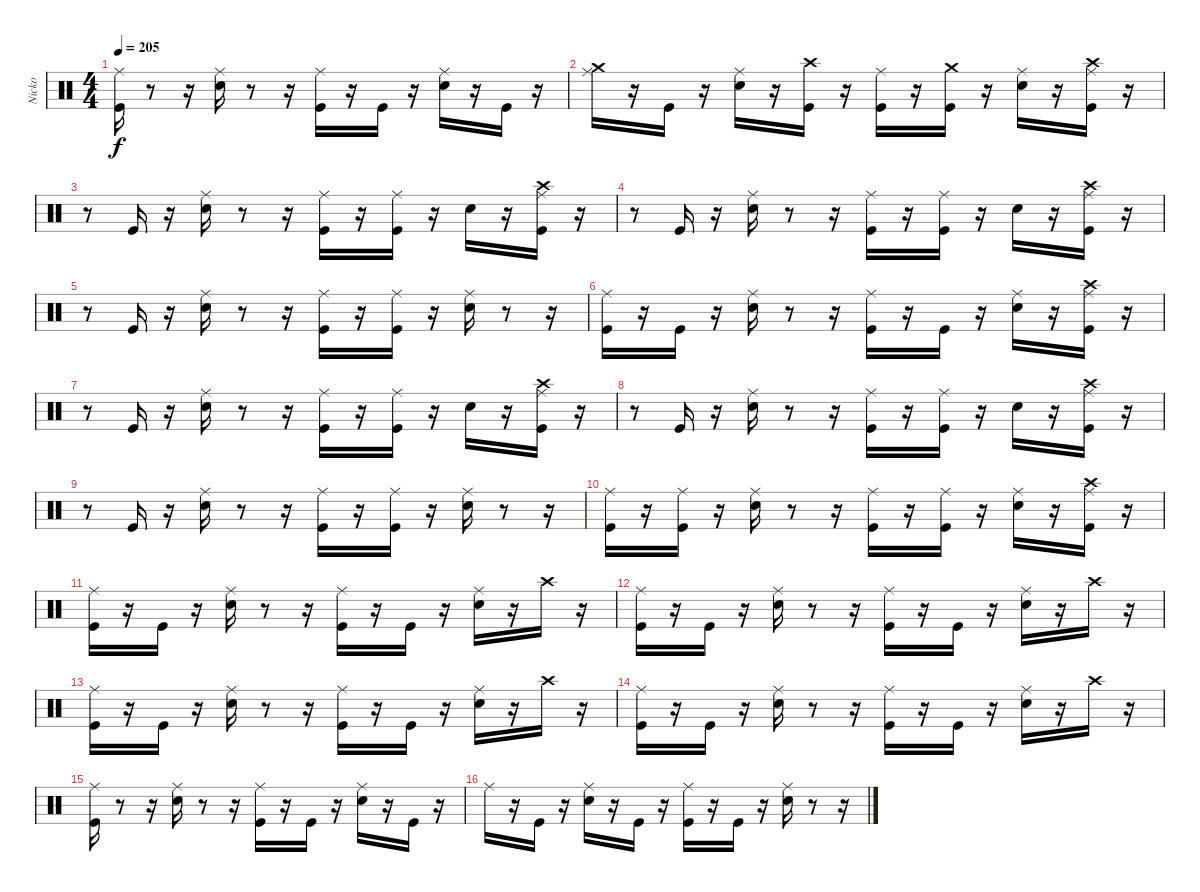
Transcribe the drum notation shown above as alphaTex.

\track ("Nicko" "Nicko") {instrument percussion}
\staff {score}
\articulation defaults
\ts (4 4)
\tempo 205
\clef neutral
\ks c
("Ride (middle)" "Kick (hit)").16{dy f} r.8 r.16 ("Ride (middle)" "Snare (hit) 2").16 r.8 r.16 ("Ride (middle)" "Kick (hit)").16 r.16 "Kick (hit)".16 r.16 ("Ride (middle)" "Snare (hit) 2").16 r.16 "Kick (hit)".16 r.16 |
("Ride (middle)" "Crash medium (hit)").16 r.16 "Kick (hit)".16 r.16 ("Ride (middle)" "Snare (hit) 2").16 r.16 ("Kick (hit)" "Crash high (hit)").16 r.16 ("Ride (middle)" "Kick (hit)").16 r.16 ("Kick (hit)" "Crash medium (hit)").16 r.16 ("Snare (hit) 2" "Ride (middle)").16 r.16 ("Crash high (hit)" "Kick (hit)" "Ride (middle)").16 r.16 |
r.8 "Kick (hit)".16 r.16 ("Ride (middle)" "Snare (hit) 2").16 r.8 r.16 ("Ride (middle)" "Kick (hit)").16 r.16 ("Ride (middle)" "Kick (hit)").16 r.16 "Snare (hit) 2".16 r.16 ("Ride (middle)" "Kick (hit)" "Crash high (hit)").16 r.16 |
r.8 "Kick (hit)".16 r.16 ("Ride (middle)" "Snare (hit) 2").16 r.8 r.16 ("Ride (middle)" "Kick (hit)").16 r.16 ("Ride (middle)" "Kick (hit)").16 r.16 "Snare (hit) 2".16 r.16 ("Ride (middle)" "Kick (hit)" "Crash high (hit)").16 r.16 |
r.8 "Kick (hit)".16 r.16 ("Snare (hit) 2" "Ride (middle)").16 r.8 r.16 ("Ride (middle)" "Kick (hit)").16 r.16 ("Kick (hit)" "Ride (middle)").16 r.16 ("Ride (middle)" "Snare (hit) 2").16 r.8 r.16 |
("Ride (middle)" "Kick (hit)").16 r.16 "Kick (hit)".16 r.16 ("Ride (middle)" "Snare (hit) 2").16 r.8 r.16 ("Ride (middle)" "Kick (hit)").16 r.16 "Kick (hit)".16 r.16 ("Ride (middle)" "Snare (hit) 2").16 r.16 ("Ride (middle)" "Crash high (hit)" "Kick (hit)").16 r.16 |
r.8 "Kick (hit)".16 r.16 ("Ride (middle)" "Snare (hit) 2").16 r.8 r.16 ("Ride (middle)" "Kick (hit)").16 r.16 ("Kick (hit)" "Ride (middle)").16 r.16 "Snare (hit) 2".16 r.16 ("Ride (middle)" "Kick (hit)" "Crash high (hit)").16 r.16 |
r.8 "Kick (hit)".16 r.16 ("Ride (middle)" "Snare (hit) 2").16 r.8 r.16 ("Ride (middle)" "Kick (hit)").16 r.16 ("Ride (middle)" "Kick (hit)").16 r.16 "Snare (hit) 2".16 r.16 ("Kick (hit)" "Crash high (hit)" "Ride (middle)").16 r.16 |
r.8 "Kick (hit)".16 r.16 ("Ride (middle)" "Snare (hit) 2").16 r.8 r.16 ("Ride (middle)" "Kick (hit)").16 r.16 ("Kick (hit)" "Ride (middle)").16 r.16 ("Ride (middle)" "Snare (hit) 2").16 r.8 r.16 |
("Ride (middle)" "Kick (hit)").16 r.16 ("Ride (middle)" "Kick (hit)").16 r.16 ("Ride (middle)" "Snare (hit) 2").16 r.8 r.16 ("Ride (middle)" "Kick (hit)").16 r.16 ("Kick (hit)" "Ride (middle)").16 r.16 ("Ride (middle)" "Snare (hit) 2").16 r.16 ("Kick (hit)" "Crash high (hit)" "Ride (middle)").16 r.16 |
("Ride (middle)" "Kick (hit)").16 r.16 "Kick (hit)".16 r.16 ("Ride (middle)" "Snare (hit) 2").16 r.8 r.16 ("Kick (hit)" "Ride (middle)").16 r.16 "Kick (hit)".16 r.16 ("Ride (middle)" "Snare (hit) 2").16 r.16 "Crash high (hit)".16 r.16 |
("Ride (middle)" "Kick (hit)").16 r.16 "Kick (hit)".16 r.16 ("Ride (middle)" "Snare (hit) 2").16 r.8 r.16 ("Ride (middle)" "Kick (hit)").16 r.16 "Kick (hit)".16 r.16 ("Ride (middle)" "Snare (hit) 2").16 r.16 "Crash high (hit)".16 r.16 |
("Ride (middle)" "Kick (hit)").16 r.16 "Kick (hit)".16 r.16 ("Ride (middle)" "Snare (hit) 2").16 r.8 r.16 ("Ride (middle)" "Kick (hit)").16 r.16 "Kick (hit)".16 r.16 ("Ride (middle)" "Snare (hit) 2").16 r.16 "Crash high (hit)".16 r.16 |
("Ride (middle)" "Kick (hit)").16 r.16 "Kick (hit)".16 r.16 ("Ride (middle)" "Snare (hit) 2").16 r.8 r.16 ("Ride (middle)" "Kick (hit)").16 r.16 "Kick (hit)".16 r.16 ("Ride (middle)" "Snare (hit) 2").16 r.16 "Crash high (hit)".16 r.16 |
("Ride (middle)" "Kick (hit)").16 r.8 r.16 ("Ride (middle)" "Snare (hit) 2").16 r.8 r.16 ("Ride (middle)" "Kick (hit)").16 r.16 "Kick (hit)".16 r.16 ("Ride (middle)" "Snare (hit) 2").16 r.16 "Kick (hit)".16 r.16 |
"Ride (middle)".16 r.16 "Kick (hit)".16 r.16 ("Ride (middle)" "Snare (hit) 2").16 r.16 "Kick (hit)".16 r.16 ("Ride (middle)" "Kick (hit)").16 r.16 "Kick (hit)".16 r.16 ("Ride (middle)" "Snare (hit) 2").16 r.8 r.16
